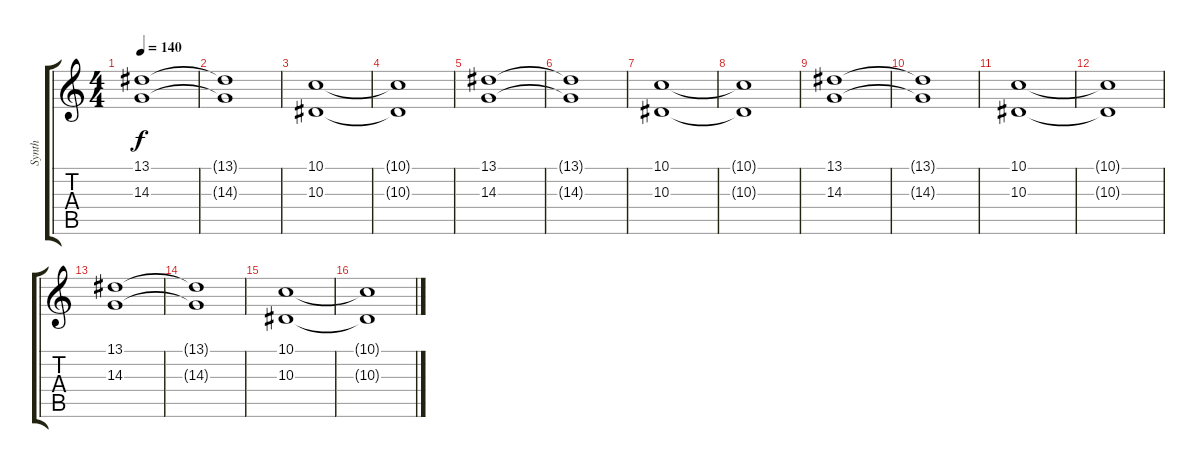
\track ("Synth" "Synth") {instrument pad8sweep}
\staff {score tabs}
\tuning (D4 A3 F3 C3 G2 C2) {hide}
\ts (4 4)
\tempo 140
\clef g2
\ks c
(13.1 14.3).1{dy f} |
(13.1{t} 14.3{t}).1 |
(10.1 10.3).1 |
(10.1{t} 10.3{t}).1 |
(13.1 14.3).1 |
(13.1{t} 14.3{t}).1 |
(10.1 10.3).1 |
(10.1{t} 10.3{t}).1 |
(13.1 14.3).1 |
(13.1{t} 14.3{t}).1 |
(10.1 10.3).1 |
(10.1{t} 10.3{t}).1 |
(13.1 14.3).1 |
(13.1{t} 14.3{t}).1 |
(10.1 10.3).1 |
(10.1{t} 10.3{t}).1
